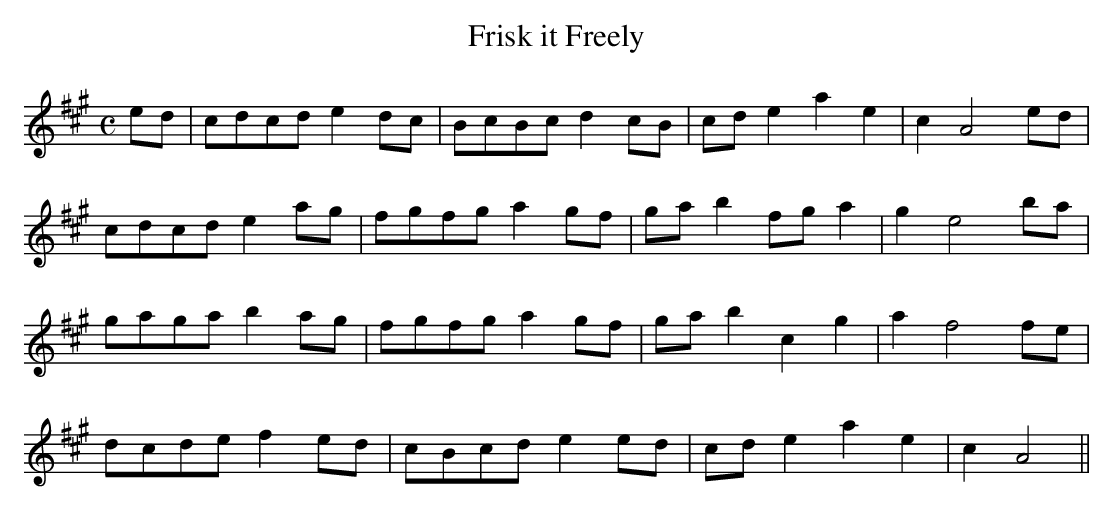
X:1
T:Frisk it Freely
M:C
L:1/8
K:A
ed|cdcd e2 dc|BcBc d2 cB|cd e2a2e2|c2A4 ed|
cdcd e2 ag|fgfg a2 gf|ga b2 fga2|g2e4ba|
gaga b2 ag|fgfg a2 gf|ga b2c2g2|a2f4 fe|
dcde f2 ed|cBcd e2 ed|cd e2a2e2|c2A4||
